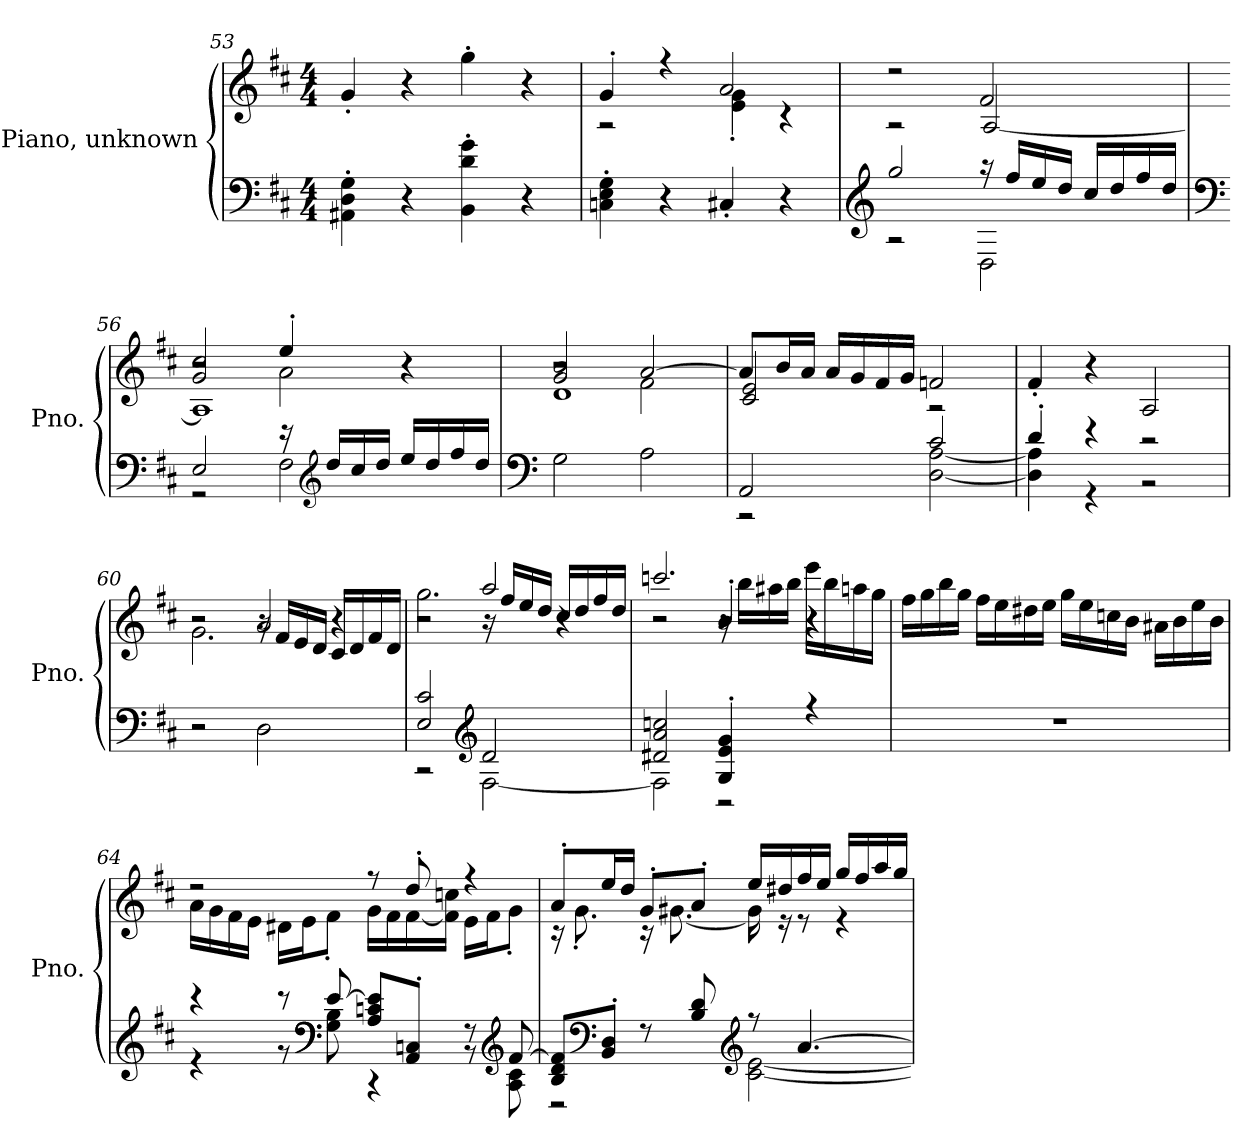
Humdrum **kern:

**kern	**kern
*part1	*part1
*staff2	*staff1
*I"Piano, unknown	*
*I'Pno.	*
*clefF4	*clefG2
*k[f#c#]	*k[f#c#]
*M4/4	*M4/4
=53	=53
4AA#X\' 4D\' 4G\'	4g'/
4r	4r
4BB\' 4d\' 4g\'	4gg'\
4r	4r
=54	=54
*	*^
4Cn\' 4E\' 4G\'	4g'/	2r
4r	4r	.
4C#X'/	2a/	4e\' 4g\'
4r	.	4r
!!LO:LB:g=z	!!
=55	=55	=55
*clefG2	*	*
*^	*	*
2gg/	2r	2r	2r
16r	2D\	2f#/	[2A/
16ff#/LL	.	.	.
16ee/	.	.	.
16dd/JJ	.	.	.
16cc#/LL	.	.	.
16dd/	.	.	.
16ff#/	.	.	.
16dd/JJ	.	.	.
*	*	*v	*v
=56	=56	=56
*clefF4	*	*
*	*	*^
*	*	*	*^
2E/	2r	2g/ 2cc#/	2r	1A]
16r	2F#\	4ee'/	2a\	.
*clefG2	*	*	*	*
16dd/LL	.	.	.	.
16cc#/	.	.	.	.
16dd/JJ	.	.	.	.
16ee/LL	.	4r	.	.
16dd/	.	.	.	.
16ff#/	.	.	.	.
16dd/JJ	.	.	.	.
*v	*v	*	*	*
=57	=57	=57	=57
*clefF4	*	*	*
2G\	2g/ 2b/	2r	1d
2A\	[2a/	2f#\	.
*	*	*v	*v
=58	=58	=58
*^	*	*
2AA/	2r	8a/L]	2c#/ 2e/
.	.	16b/L	.
.	.	16a/JJ	.
.	.	16a/LL	.
.	.	16g/	.
.	.	16f#/	.
.	.	16g/JJ	.
2c#/	[2D\ [2A\	2fn/	2r
*	*	*v	*v
=59	=59	=59
4d'/	4D\] 4A\]	4f#'/
4r	4r	4r
2r	2r	2A/
*v	*v	*
!!LO:LB:g=z
=60	=60
*	*^
*	*	*^
2r	2r	2.g\	2r
2D\	2a/	.	16r
.	.	.	16f#/LL
.	.	.	16e/
.	.	.	16d/JJ
.	.	4r	16c#/LL
.	.	.	16d/
.	.	.	16f#/
.	.	.	16d/JJ
=61	=61	=61	=61
*^	*	*	*
2E/ 2c#/	2r	2r	2.gg\	2r
*clefG2	*	*	*	*
2d/	[2F#\	2aa/	.	16r
.	.	.	.	16ff#/LL
.	.	.	.	16ee/
.	.	.	.	16dd/JJ
.	.	.	4r	16cc#/LL
.	.	.	.	16dd/
.	.	.	.	16ff#/
.	.	.	.	16dd/JJ
=62	=62	=62	=62	=62
2d#X/ 2a/ 2ccn/	2F#\]	2.cccn/	2r	2r
4G/' 4e/' 4g/'	2r	.	16r	4b'/
.	.	.	16bb\LL	.
.	.	.	16aa#X\	.
.	.	.	16bb\JJ	.
4r	.	4r	16eee\LL	4r
.	.	.	16bb\	.
.	.	.	16aan\	.
.	.	.	16gg\JJ	.
*v	*v	*	*	*
*	*v	*v	*v
!!LO:PB:g=z
=63	=63
1r	16ff#\LL
.	16gg\
.	16bb\
.	16gg\JJ
.	16ff#\LL
.	16ee\
.	16dd#X\
.	16ee\JJ
.	16gg\LL
.	16ee\
.	16ccn\
.	16b\JJ
.	16a#X\LL
.	16b\
.	16ee\
.	16b\JJ
=64	=64
*^	*^
4r	4r	2r	16a\LL
.	.	.	16g\
.	.	.	16f#\
.	.	.	16e\JJ
8r	8r	.	16d#X\LL
.	.	.	16e\J
*clefF4	*	*	*
[8e/	8G\ 8B\	.	8f#'\J
8A/ 8cn/ 8e/]L	4r	8r	16g\LL
.	.	.	16f#\
8AA/' 8Cn/'J	.	8dd'/	[16f#\
.	.	.	16f#\] 16ccn\JJ
8r	8r	4r	16e\LL
.	.	.	16f#\J
*clefG2	*	*	*
[8f#/	8A\ 8c\	.	8g'\J
!!LO:LB:g=z	!!
=65	=65	=65	=65
8B/ 8d/ 8f#/]L	2r	8a'/L	16r
.	.	.	8.g'\
*clefF4	*	*	*
8BB/' 8D/'J	.	16ee/L	.
.	.	16dd/JJ	.
8r	.	8g'/L	16r
.	.	.	[8.g#X\
8B/ 8d/	.	8a'/J	.
*clefG2	*	*	*
8r	[2c#\ [2e\	16ee/LL	16g#\]
.	.	16dd#X/	16r
[4.a/	.	16ff#/	8r
.	.	16ee/JJ	.
.	.	16gg/LL	4r
.	.	16ff#/	.
.	.	16aa/	.
.	.	16gg/JJ	.
*v	*v	*	*
*	*v	*v
=	=
*-	*-
